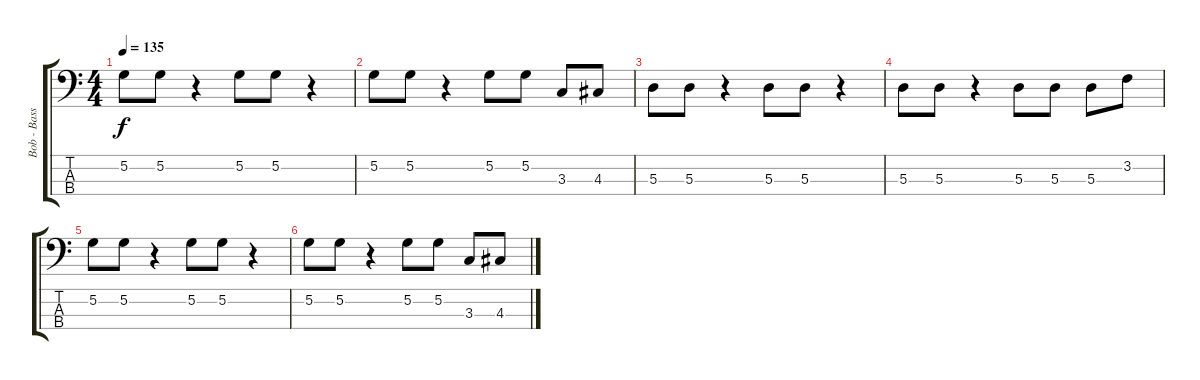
\track ("Bob - Bass" "Bob - Bass") {instrument electricbassfinger}
\staff {score tabs}
\tuning (G2 D2 A1 E1) {hide}
\ts (4 4)
\tempo 135
\clef f4
\ks c
5.2.8{dy f} 5.2.8 r.4 5.2.8 5.2.8 r.4 |
5.2.8 5.2.8 r.4 5.2.8 5.2.8 3.3.8 4.3.8 |
5.3.8 5.3.8 r.4 5.3.8 5.3.8 r.4 |
5.3.8 5.3.8 r.4 5.3.8 5.3.8 5.3.8 3.2.8 |
5.2.8 5.2.8 r.4 5.2.8 5.2.8 r.4 |
5.2.8 5.2.8 r.4 5.2.8 5.2.8 3.3.8 4.3.8
